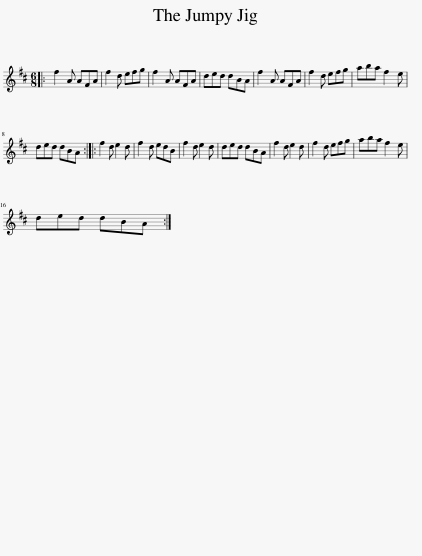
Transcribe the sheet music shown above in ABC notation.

X:1
L:1/8
M:6/8
I:linebreak $
K:D
V:1 treble
V:1
|: f2 A AFA | f2 d efg | f2 A AFA | ded dBA | f2 A AFA | %5
 f2 d efg | aba f2 e |$ ded dBA :: f2 d e2 d | f2 d edB | %10
 f2 d e2 d | ded dBA | f2 d e2 d | f2 d efg | aba f2 e |$ %15
 ded dBA :| %16
